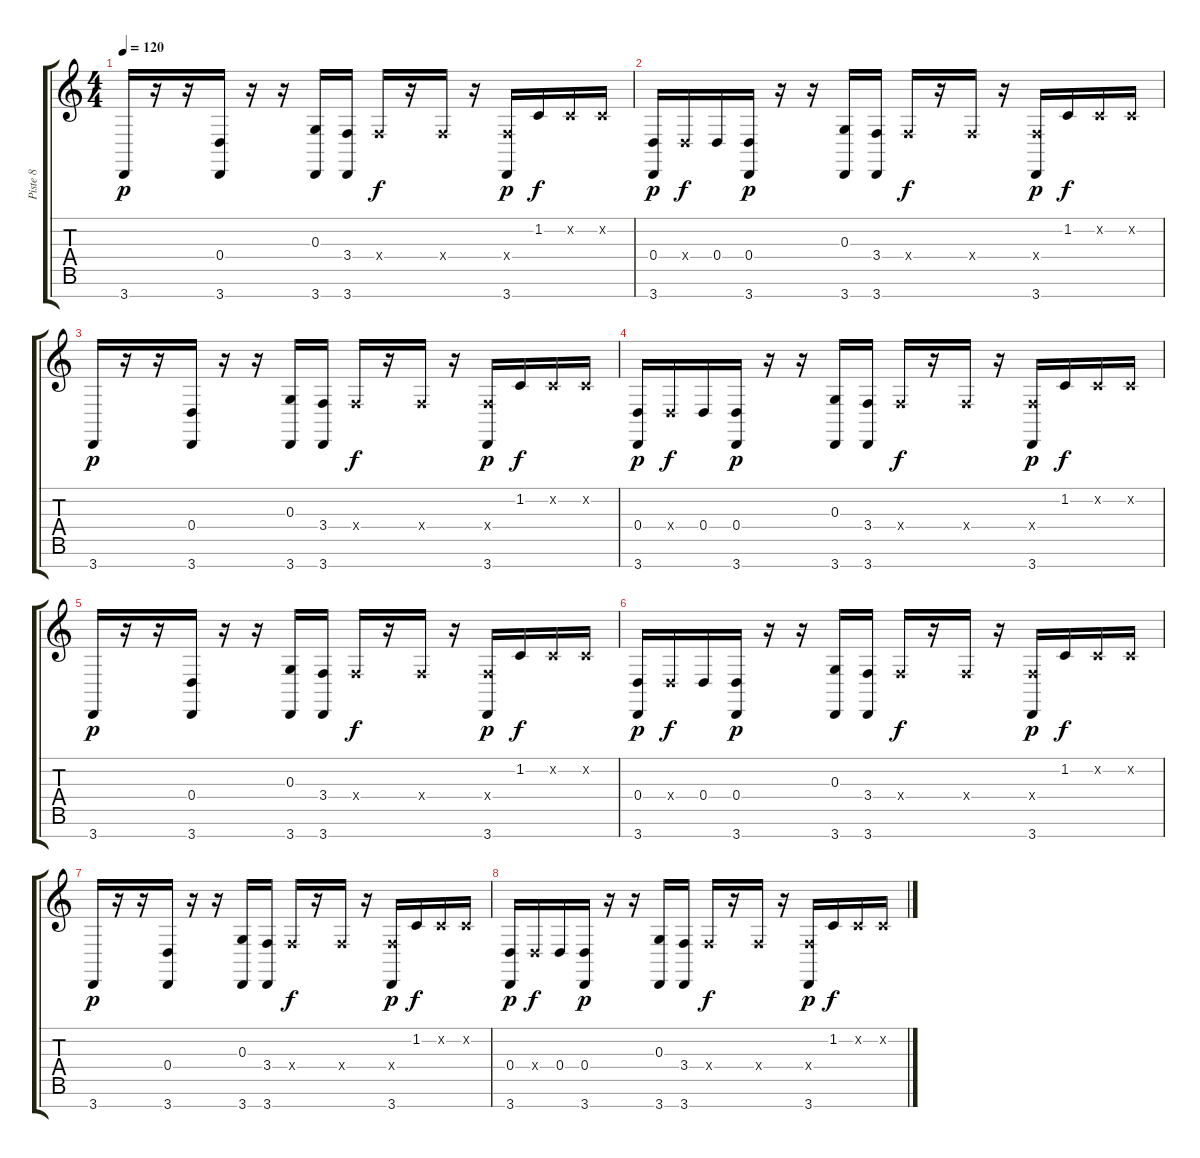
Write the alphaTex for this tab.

\track ("Piste 8" "Piste 8") {instrument lead8bassandlead}
\staff {score tabs}
\tuning (E4 B3 G3 D3 A2 E2 B1) {hide}
\ts (4 4)
\tempo 120
\clef g2
\ks c
3.7.16{dy p} r.16 r.16 (0.4 3.7).16 r.16 r.16 (0.3 3.7).16 (3.4 3.7).16 3.4{x}.16{dy f} r.16 3.4{x}.16 r.16 (3.4{x} 3.7).16{dy p} 1.2.16{dy f} 1.2{x}.16 1.2{x}.16 |
(0.4 3.7).16{dy p} 0.4{x}.16{dy f} 0.4.16 (0.4 3.7).16{dy p} r.16 r.16 (0.3 3.7).16 (3.4 3.7).16 3.4{x}.16{dy f} r.16 3.4{x}.16 r.16 (3.4{x} 3.7).16{dy p} 1.2.16{dy f} 1.2{x}.16 1.2{x}.16 |
3.7.16{dy p} r.16 r.16 (0.4 3.7).16 r.16 r.16 (0.3 3.7).16 (3.4 3.7).16 3.4{x}.16{dy f} r.16 3.4{x}.16 r.16 (3.4{x} 3.7).16{dy p} 1.2.16{dy f} 1.2{x}.16 1.2{x}.16 |
(0.4 3.7).16{dy p} 0.4{x}.16{dy f} 0.4.16 (0.4 3.7).16{dy p} r.16 r.16 (0.3 3.7).16 (3.4 3.7).16 3.4{x}.16{dy f} r.16 3.4{x}.16 r.16 (3.4{x} 3.7).16{dy p} 1.2.16{dy f} 1.2{x}.16 1.2{x}.16 |
3.7.16{dy p} r.16 r.16 (0.4 3.7).16 r.16 r.16 (0.3 3.7).16 (3.4 3.7).16 3.4{x}.16{dy f} r.16 3.4{x}.16 r.16 (3.4{x} 3.7).16{dy p} 1.2.16{dy f} 1.2{x}.16 1.2{x}.16 |
(0.4 3.7).16{dy p} 0.4{x}.16{dy f} 0.4.16 (0.4 3.7).16{dy p} r.16 r.16 (0.3 3.7).16 (3.4 3.7).16 3.4{x}.16{dy f} r.16 3.4{x}.16 r.16 (3.4{x} 3.7).16{dy p} 1.2.16{dy f} 1.2{x}.16 1.2{x}.16 |
3.7.16{dy p} r.16 r.16 (0.4 3.7).16 r.16 r.16 (0.3 3.7).16 (3.4 3.7).16 3.4{x}.16{dy f} r.16 3.4{x}.16 r.16 (3.4{x} 3.7).16{dy p} 1.2.16{dy f} 1.2{x}.16 1.2{x}.16 |
(0.4 3.7).16{dy p} 0.4{x}.16{dy f} 0.4.16 (0.4 3.7).16{dy p} r.16 r.16 (0.3 3.7).16 (3.4 3.7).16 3.4{x}.16{dy f} r.16 3.4{x}.16 r.16 (3.4{x} 3.7).16{dy p} 1.2.16{dy f} 1.2{x}.16 1.2{x}.16
